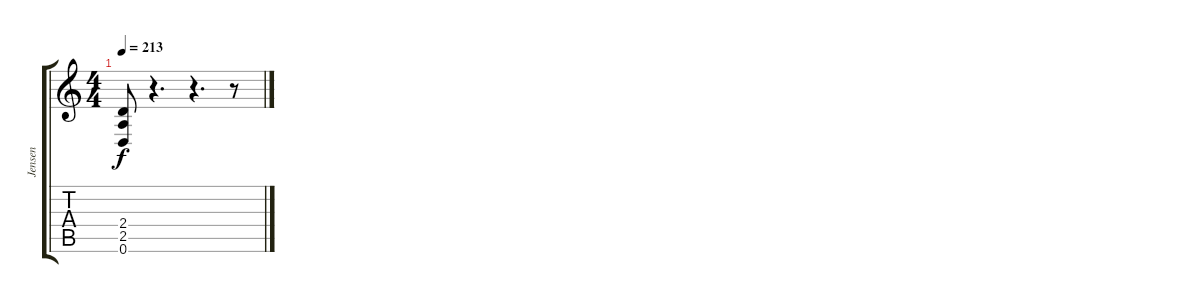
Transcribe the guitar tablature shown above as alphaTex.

\track ("Jensen" "Jensen") {instrument distortionguitar}
\staff {score tabs}
\tuning (D4 A3 F3 C3 G2 D2) {hide}
\ts (4 4)
\tempo 213
\clef g2
\ks c
(2.4 2.5 0.6).8{dy f} r.4{d} r.4{d} r.8
